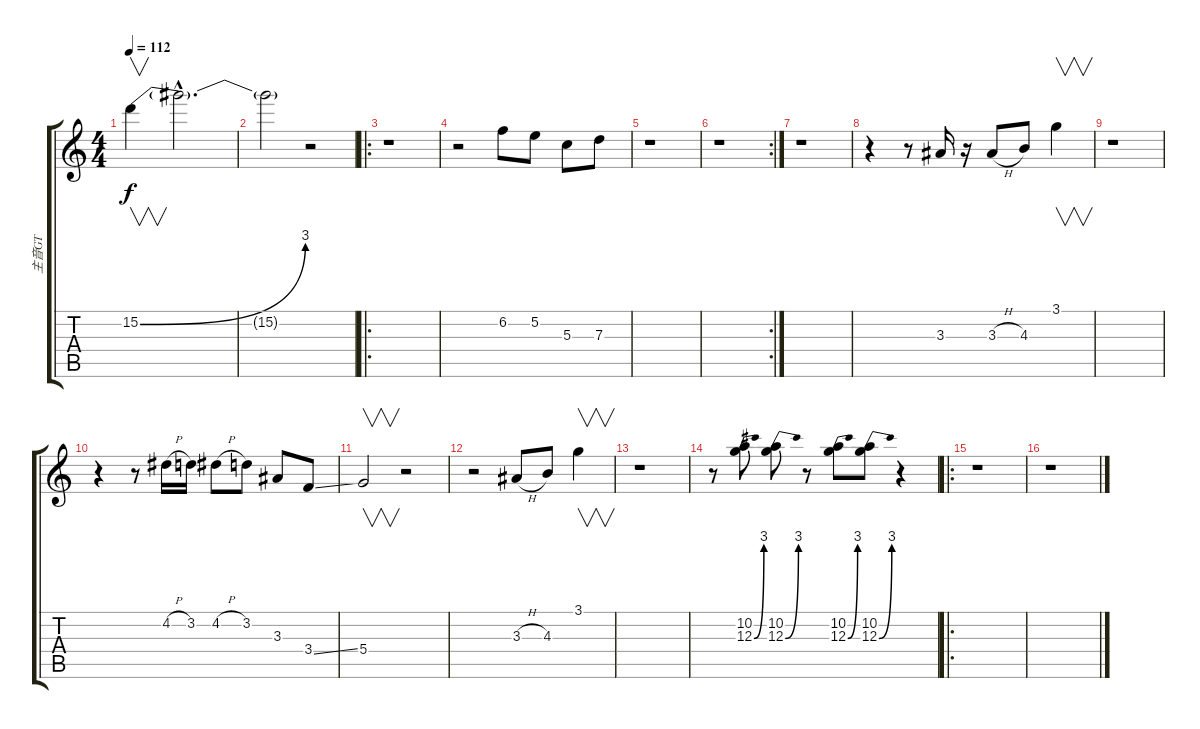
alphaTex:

\track ("主音GT" "主音GT") {instrument distortionguitar}
\staff {score tabs}
\tuning (E4 B3 G3 D3 A2 E2) {hide}
\ts (4 4)
\tempo 112
\clef g2
\ks c
15.2{be (bend 0 0 60 12)}.4{v dy f} 15.2{hac t}.2{d} |
15.2{t}.2 r.2 |
\ro
r.1 |
r.2 6.2.8 5.2.8 5.3.8 7.3.8 |
r.1 |
\rc 2
r.1 |
r.1 |
r.4 r.8 3.3.16 r.16 3.3{h}.8 4.3.8 3.1.4{v} |
r.1 |
r.4 r.8 4.2{h}.16 3.2.16 4.2{h}.8 3.2.8 3.3.8 3.4{ss}.8 |
5.4.2{v} r.2 |
r.2 3.3{h}.8 4.3.8 3.1.4{v} |
r.1 |
r.8 (10.2 12.3{be (bend 0 0 60 12)}).8 (10.2 12.3{be (bend 0 0 60 12)}).8 r.8 (10.2 12.3{be (bend 0 0 60 12)}).8 (10.2 12.3{be (bend 0 0 60 12)}).8 r.4 |
\ro
r.1 |
r.1
